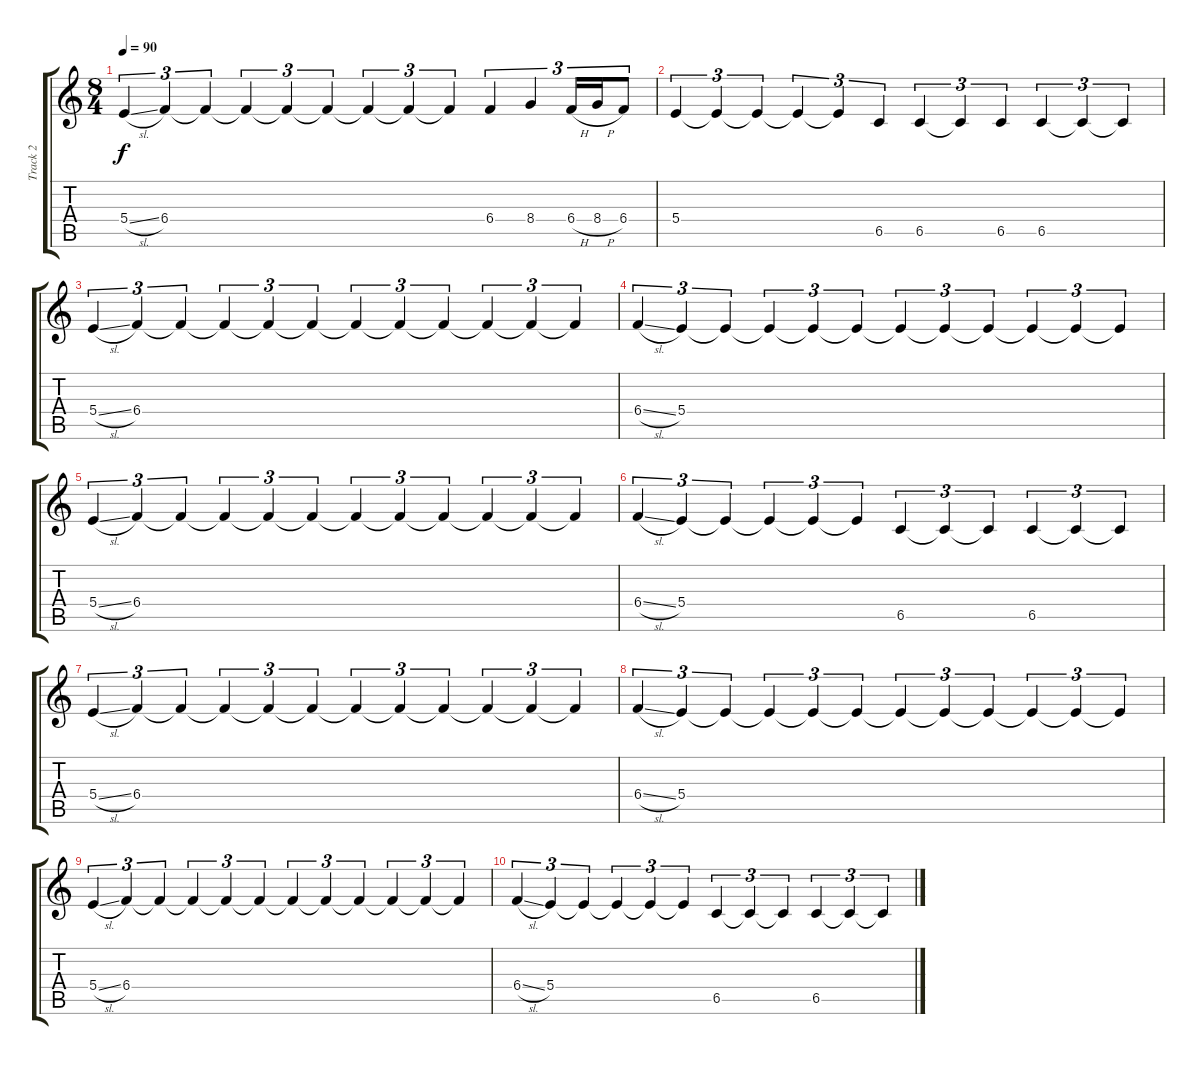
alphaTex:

\track ("Track 2" "Track 2") {instrument distortionguitar}
\staff {score tabs}
\tuning (Db4 Ab3 E3 B2 Gb2 Db2) {hide}
\ts (8 4)
\tempo 90
\clef g2
\ks c
5.4{sl}.4{tu (3 2) dy f} 6.4.4{tu (3 2)} 6.4{t}.4{tu (3 2)} 6.4{t}.4{tu (3 2)} 6.4{t}.4{tu (3 2)} 6.4{t}.4{tu (3 2)} 6.4{t}.4{tu (3 2)} 6.4{t}.4{tu (3 2)} 6.4{t}.4{tu (3 2)} 6.4.4{tu (3 2)} 8.4.4{tu (3 2)} 6.4{h}.16{tu (3 2)} 8.4{h}.16{tu (3 2)} 6.4.8{tu (3 2)} |
5.4.4{tu (3 2)} 5.4{t}.4{tu (3 2)} 5.4{t}.4{tu (3 2)} 5.4{t}.4{tu (3 2)} 5.4{t}.4{tu (3 2)} 6.5.4{tu (3 2)} 6.5.4{tu (3 2)} 6.5{t}.4{tu (3 2)} 6.5.4{tu (3 2)} 6.5.4{tu (3 2)} 6.5{t}.4{tu (3 2)} 6.5{t}.4{tu (3 2)} |
5.4{sl}.4{tu (3 2)} 6.4.4{tu (3 2)} 6.4{t}.4{tu (3 2)} 6.4{t}.4{tu (3 2)} 6.4{t}.4{tu (3 2)} 6.4{t}.4{tu (3 2)} 6.4{t}.4{tu (3 2)} 6.4{t}.4{tu (3 2)} 6.4{t}.4{tu (3 2)} 6.4{t}.4{tu (3 2)} 6.4{t}.4{tu (3 2)} 6.4{t}.4{tu (3 2)} |
6.4{sl}.4{tu (3 2)} 5.4.4{tu (3 2)} 5.4{t}.4{tu (3 2)} 5.4{t}.4{tu (3 2)} 5.4{t}.4{tu (3 2)} 5.4{t}.4{tu (3 2)} 5.4{t}.4{tu (3 2)} 5.4{t}.4{tu (3 2)} 5.4{t}.4{tu (3 2)} 5.4{t}.4{tu (3 2)} 5.4{t}.4{tu (3 2)} 5.4{t}.4{tu (3 2)} |
5.4{sl}.4{tu (3 2)} 6.4.4{tu (3 2)} 6.4{t}.4{tu (3 2)} 6.4{t}.4{tu (3 2)} 6.4{t}.4{tu (3 2)} 6.4{t}.4{tu (3 2)} 6.4{t}.4{tu (3 2)} 6.4{t}.4{tu (3 2)} 6.4{t}.4{tu (3 2)} 6.4{t}.4{tu (3 2)} 6.4{t}.4{tu (3 2)} 6.4{t}.4{tu (3 2)} |
6.4{sl}.4{tu (3 2)} 5.4.4{tu (3 2)} 5.4{t}.4{tu (3 2)} 5.4{t}.4{tu (3 2)} 5.4{t}.4{tu (3 2)} 5.4{t}.4{tu (3 2)} 6.5.4{tu (3 2)} 6.5{t}.4{tu (3 2)} 6.5{t}.4{tu (3 2)} 6.5.4{tu (3 2)} 6.5{t}.4{tu (3 2)} 6.5{t}.4{tu (3 2)} |
5.4{sl}.4{tu (3 2)} 6.4.4{tu (3 2)} 6.4{t}.4{tu (3 2)} 6.4{t}.4{tu (3 2)} 6.4{t}.4{tu (3 2)} 6.4{t}.4{tu (3 2)} 6.4{t}.4{tu (3 2)} 6.4{t}.4{tu (3 2)} 6.4{t}.4{tu (3 2)} 6.4{t}.4{tu (3 2)} 6.4{t}.4{tu (3 2)} 6.4{t}.4{tu (3 2)} |
6.4{sl}.4{tu (3 2)} 5.4.4{tu (3 2)} 5.4{t}.4{tu (3 2)} 5.4{t}.4{tu (3 2)} 5.4{t}.4{tu (3 2)} 5.4{t}.4{tu (3 2)} 5.4{t}.4{tu (3 2)} 5.4{t}.4{tu (3 2)} 5.4{t}.4{tu (3 2)} 5.4{t}.4{tu (3 2)} 5.4{t}.4{tu (3 2)} 5.4{t}.4{tu (3 2)} |
5.4{sl}.4{tu (3 2)} 6.4.4{tu (3 2)} 6.4{t}.4{tu (3 2)} 6.4{t}.4{tu (3 2)} 6.4{t}.4{tu (3 2)} 6.4{t}.4{tu (3 2)} 6.4{t}.4{tu (3 2)} 6.4{t}.4{tu (3 2)} 6.4{t}.4{tu (3 2)} 6.4{t}.4{tu (3 2)} 6.4{t}.4{tu (3 2)} 6.4{t}.4{tu (3 2)} |
6.4{sl}.4{tu (3 2)} 5.4.4{tu (3 2)} 5.4{t}.4{tu (3 2)} 5.4{t}.4{tu (3 2)} 5.4{t}.4{tu (3 2)} 5.4{t}.4{tu (3 2)} 6.5.4{tu (3 2)} 6.5{t}.4{tu (3 2)} 6.5{t}.4{tu (3 2)} 6.5.4{tu (3 2)} 6.5{t}.4{tu (3 2)} 6.5{t}.4{tu (3 2)}
